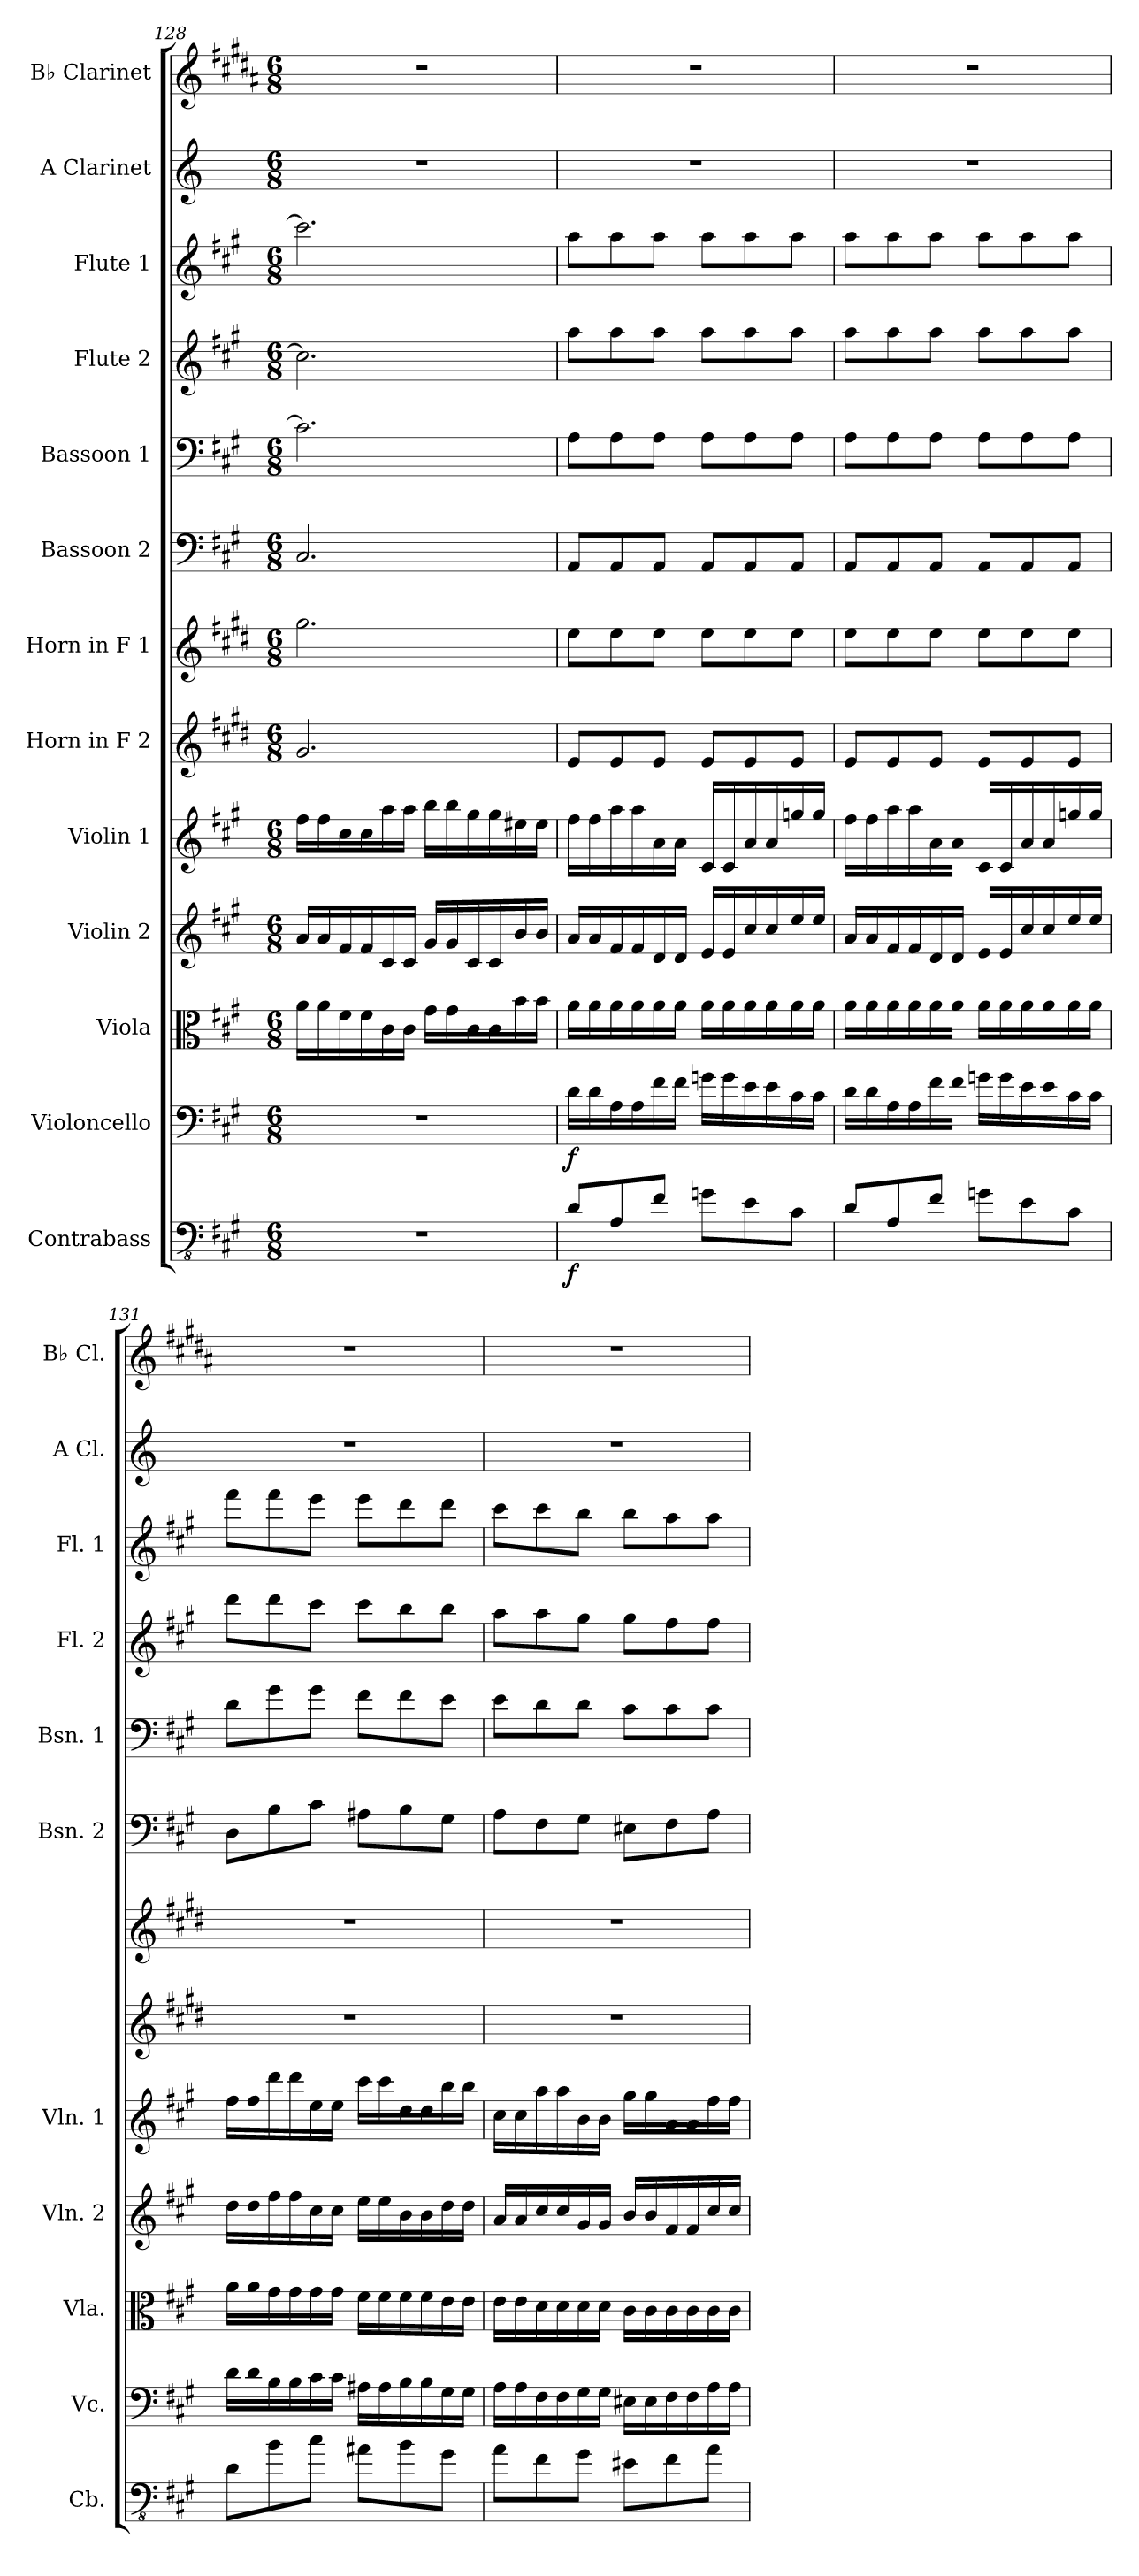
**kern	**dynam	**kern	**dynam	**kern	**kern	**kern	**kern	**kern	**kern	**kern	**kern	**kern	**kern	**kern
*part13	*part13	*part12	*part12	*part11	*part10	*part9	*part8	*part7	*part6	*part5	*part4	*part3	*part2	*part1
*staff13	*staff13	*staff12	*staff12	*staff11	*staff10	*staff9	*staff8	*staff7	*staff6	*staff5	*staff4	*staff3	*staff2	*staff1
*I"Contrabass	*	*I"Violoncello	*	*I"Viola	*I"Violin 2	*I"Violin 1	*I"Horn in F 2	*I"Horn in F 1	*I"Bassoon 2	*I"Bassoon 1	*I"Flute 2	*I"Flute 1	*I"A Clarinet	*I"B♭ Clarinet
*I'Cb.	*	*I'Vc.	*	*I'Vla.	*I'Vln. 2	*I'Vln. 1	*	*	*I'Bsn. 2	*I'Bsn. 1	*I'Fl. 2	*I'Fl. 1	*I'A Cl.	*I'B♭ Cl.
*clefFv4	*	*clefF4	*	*clefC3	*clefG2	*clefG2	*clefG2	*clefG2	*clefF4	*clefF4	*clefG2	*clefG2	*clefG2	*clefG2
*ITrd7c12	*	*	*	*	*	*	*ITrd4c7	*ITrd4c7	*	*	*	*	*ITrd2c3	*ITrd1c2
*k[f#c#g#]	*	*k[f#c#g#]	*	*k[f#c#g#]	*k[f#c#g#]	*k[f#c#g#]	*k[f#c#g#]	*k[f#c#g#]	*k[f#c#g#]	*k[f#c#g#]	*k[f#c#g#]	*k[f#c#g#]	*k[f#c#g#]	*k[f#c#g#]
*M6/8	*	*M6/8	*	*M6/8	*M6/8	*M6/8	*M6/8	*M6/8	*M6/8	*M6/8	*M6/8	*M6/8	*M6/8	*M6/8
=128	=128	=128	=128	=128	=128	=128	=128	=128	=128	=128	=128	=128	=128	=128
2.r	.	2.r	.	16a\LL	16a/LL	16ff#\LL	2.c#/	2.cc#\	2.C#/	2.c#\]	2.cc#\]	2.ccc#\]	2.r	2.r
.	.	.	.	16a\	16a/	16ff#\	.	.	.	.	.	.	.	.
.	.	.	.	16f#\	16f#/	16cc#\	.	.	.	.	.	.	.	.
.	.	.	.	16f#\	16f#/	16cc#\	.	.	.	.	.	.	.	.
.	.	.	.	16c#\	16c#/	16aa\	.	.	.	.	.	.	.	.
.	.	.	.	16c#\JJ	16c#/JJ	16aa\JJ	.	.	.	.	.	.	.	.
.	.	.	.	16g#\LL	16g#/LL	16bb\LL	.	.	.	.	.	.	.	.
.	.	.	.	16g#\	16g#/	16bb\	.	.	.	.	.	.	.	.
.	.	.	.	16c#\	16c#/	16gg#\	.	.	.	.	.	.	.	.
.	.	.	.	16c#\	16c#/	16gg#\	.	.	.	.	.	.	.	.
.	.	.	.	16b\	16b/	16ee#X\	.	.	.	.	.	.	.	.
.	.	.	.	16b\JJ	16b/JJ	16ee#\JJ	.	.	.	.	.	.	.	.
=129	=129	=129	=129	=129	=129	=129	=129	=129	=129	=129	=129	=129	=129	=129
!	!LO:DY:b	!	!LO:DY:b	!	!	!	!	!	!	!	!	!	!	!
8DD/L	f	16d\LL	f	16a\LL	16a/LL	16ff#\LL	8A/L	8a\L	8AA/L	8A\L	8aa\L	8aa\L	2.r	2.r
.	.	16d\	.	16a\	16a/	16ff#\	.	.	.	.	.	.	.	.
8AAA/	.	16A\	.	16a\	16f#/	16aa\	8A/	8a\	8AA/	8A\	8aa\	8aa\	.	.
.	.	16A\	.	16a\	16f#/	16aa\	.	.	.	.	.	.	.	.
8FF#/J	.	16f#\	.	16a\	16d/	16a\	8A/J	8a\J	8AA/J	8A\J	8aa\J	8aa\J	.	.
.	.	16f#\JJ	.	16a\JJ	16d/JJ	16a\JJ	.	.	.	.	.	.	.	.
8GGn\L	.	16gn\LL	.	16a\LL	16e/LL	16c#/LL	8A/L	8a\L	8AA/L	8A\L	8aa\L	8aa\L	.	.
.	.	16g\	.	16a\	16e/	16c#/	.	.	.	.	.	.	.	.
8EE\	.	16e\	.	16a\	16cc#/	16a/	8A/	8a\	8AA/	8A\	8aa\	8aa\	.	.
.	.	16e\	.	16a\	16cc#/	16a/	.	.	.	.	.	.	.	.
8CC#\J	.	16c#\	.	16a\	16ee/	16ggn/	8A/J	8a\J	8AA/J	8A\J	8aa\J	8aa\J	.	.
.	.	16c#\JJ	.	16a\JJ	16ee/JJ	16gg/JJ	.	.	.	.	.	.	.	.
!!LO:PB:g=z
=130	=130	=130	=130	=130	=130	=130	=130	=130	=130	=130	=130	=130	=130	=130
8DD/L	.	16d\LL	.	16a\LL	16a/LL	16ff#\LL	8A/L	8a\L	8AA/L	8A\L	8aa\L	8aa\L	2.r	2.r
.	.	16d\	.	16a\	16a/	16ff#\	.	.	.	.	.	.	.	.
8AAA/	.	16A\	.	16a\	16f#/	16aa\	8A/	8a\	8AA/	8A\	8aa\	8aa\	.	.
.	.	16A\	.	16a\	16f#/	16aa\	.	.	.	.	.	.	.	.
8FF#/J	.	16f#\	.	16a\	16d/	16a\	8A/J	8a\J	8AA/J	8A\J	8aa\J	8aa\J	.	.
.	.	16f#\JJ	.	16a\JJ	16d/JJ	16a\JJ	.	.	.	.	.	.	.	.
8GGn\L	.	16gn\LL	.	16a\LL	16e/LL	16c#/LL	8A/L	8a\L	8AA/L	8A\L	8aa\L	8aa\L	.	.
.	.	16g\	.	16a\	16e/	16c#/	.	.	.	.	.	.	.	.
8EE\	.	16e\	.	16a\	16cc#/	16a/	8A/	8a\	8AA/	8A\	8aa\	8aa\	.	.
.	.	16e\	.	16a\	16cc#/	16a/	.	.	.	.	.	.	.	.
8CC#\J	.	16c#\	.	16a\	16ee/	16ggn/	8A/J	8a\J	8AA/J	8A\J	8aa\J	8aa\J	.	.
.	.	16c#\JJ	.	16a\JJ	16ee/JJ	16gg/JJ	.	.	.	.	.	.	.	.
=131	=131	=131	=131	=131	=131	=131	=131	=131	=131	=131	=131	=131	=131	=131
8DD\L	.	16d\LL	.	16a\LL	16dd\LL	16ff#\LL	2.r	2.r	8D\L	8d\L	8ddd\L	8fff#\L	2.r	2.r
.	.	16d\	.	16a\	16dd\	16ff#\	.	.	.	.	.	.	.	.
8BB\	.	16B\	.	16g#\	16ff#\	16ddd\	.	.	8B\	8g#\	8ddd\	8fff#\	.	.
.	.	16B\	.	16g#\	16ff#\	16ddd\	.	.	.	.	.	.	.	.
8C#\J	.	16c#\	.	16g#\	16cc#\	16ee\	.	.	8c#\J	8g#\J	8ccc#\J	8eee\J	.	.
.	.	16c#\JJ	.	16g#\JJ	16cc#\JJ	16ee\JJ	.	.	.	.	.	.	.	.
8AA#X\L	.	16A#X\LL	.	16f#\LL	16ee\LL	16ccc#\LL	.	.	8A#X\L	8f#\L	8ccc#\L	8eee\L	.	.
.	.	16A#\	.	16f#\	16ee\	16ccc#\	.	.	.	.	.	.	.	.
8BB\	.	16B\	.	16f#\	16b\	16dd\	.	.	8B\	8f#\	8bb\	8ddd\	.	.
.	.	16B\	.	16f#\	16b\	16dd\	.	.	.	.	.	.	.	.
8GG#\J	.	16G#\	.	16e\	16dd\	16bb\	.	.	8G#\J	8e\J	8bb\J	8ddd\J	.	.
.	.	16G#\JJ	.	16e\JJ	16dd\JJ	16bb\JJ	.	.	.	.	.	.	.	.
=132	=132	=132	=132	=132	=132	=132	=132	=132	=132	=132	=132	=132	=132	=132
8AA\L	.	16A\LL	.	16e\LL	16a/LL	16cc#\LL	2.r	2.r	8A\L	8e\L	8aa\L	8ccc#\L	2.r	2.r
.	.	16A\	.	16e\	16a/	16cc#\	.	.	.	.	.	.	.	.
8FF#\	.	16F#\	.	16d\	16cc#/	16aa\	.	.	8F#\	8d\	8aa\	8ccc#\	.	.
.	.	16F#\	.	16d\	16cc#/	16aa\	.	.	.	.	.	.	.	.
8GG#\J	.	16G#\	.	16d\	16g#/	16b\	.	.	8G#\J	8d\J	8gg#\J	8bb\J	.	.
.	.	16G#\JJ	.	16d\JJ	16g#/JJ	16b\JJ	.	.	.	.	.	.	.	.
8EE#X\L	.	16E#X\LL	.	16c#\LL	16b/LL	16gg#\LL	.	.	8E#X\L	8c#\L	8gg#\L	8bb\L	.	.
.	.	16E#\	.	16c#\	16b/	16gg#\	.	.	.	.	.	.	.	.
8FF#\	.	16F#\	.	16c#\	16f#/	16a\	.	.	8F#\	8c#\	8ff#\	8aa\	.	.
.	.	16F#\	.	16c#\	16f#/	16a\	.	.	.	.	.	.	.	.
8AA\J	.	16A\	.	16c#\	16cc#/	16ff#\	.	.	8A\J	8c#\J	8ff#\J	8aa\J	.	.
.	.	16A\JJ	.	16c#\JJ	16cc#/JJ	16ff#\JJ	.	.	.	.	.	.	.	.
=	=	=	=	=	=	=	=	=	=	=	=	=	=	=
*-	*-	*-	*-	*-	*-	*-	*-	*-	*-	*-	*-	*-	*-	*-
